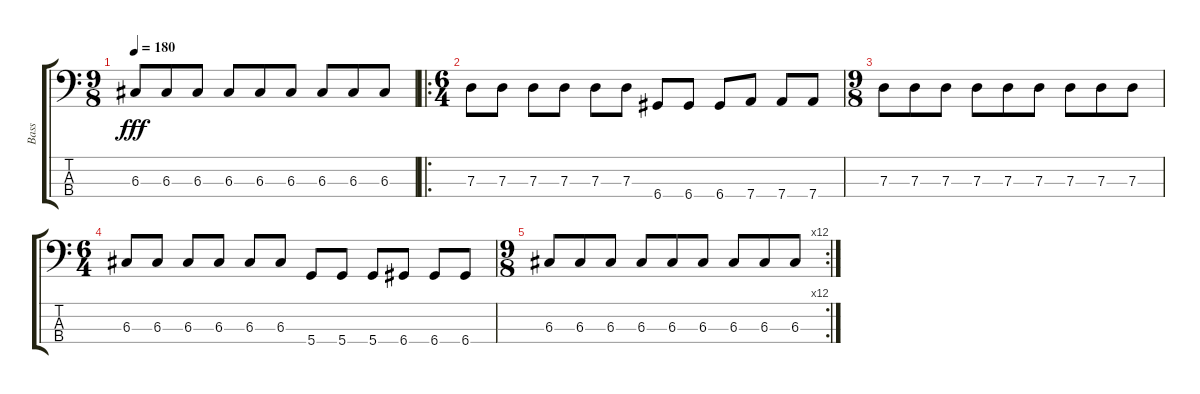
\track ("Bass" "Bass") {instrument electricbassfinger}
\staff {score tabs}
\tuning (F2 C2 G1 D1) {hide}
\ts (9 8)
\tempo 180
\clef f4
\ks c
6.3.8{dy fff} 6.3.8 6.3.8 6.3.8 6.3.8 6.3.8 6.3.8 6.3.8 6.3.8 |
\ro
\ts (6 4)
7.3.8 7.3.8 7.3.8 7.3.8 7.3.8 7.3.8 6.4.8 6.4.8 6.4.8 7.4.8 7.4.8 7.4.8 |
\ts (9 8)
7.3.8 7.3.8 7.3.8 7.3.8 7.3.8 7.3.8 7.3.8 7.3.8 7.3.8 |
\ts (6 4)
6.3.8 6.3.8 6.3.8 6.3.8 6.3.8 6.3.8 5.4.8 5.4.8 5.4.8 6.4.8 6.4.8 6.4.8 |
\rc 12
\ts (9 8)
6.3.8 6.3.8 6.3.8 6.3.8 6.3.8 6.3.8 6.3.8 6.3.8 6.3.8
